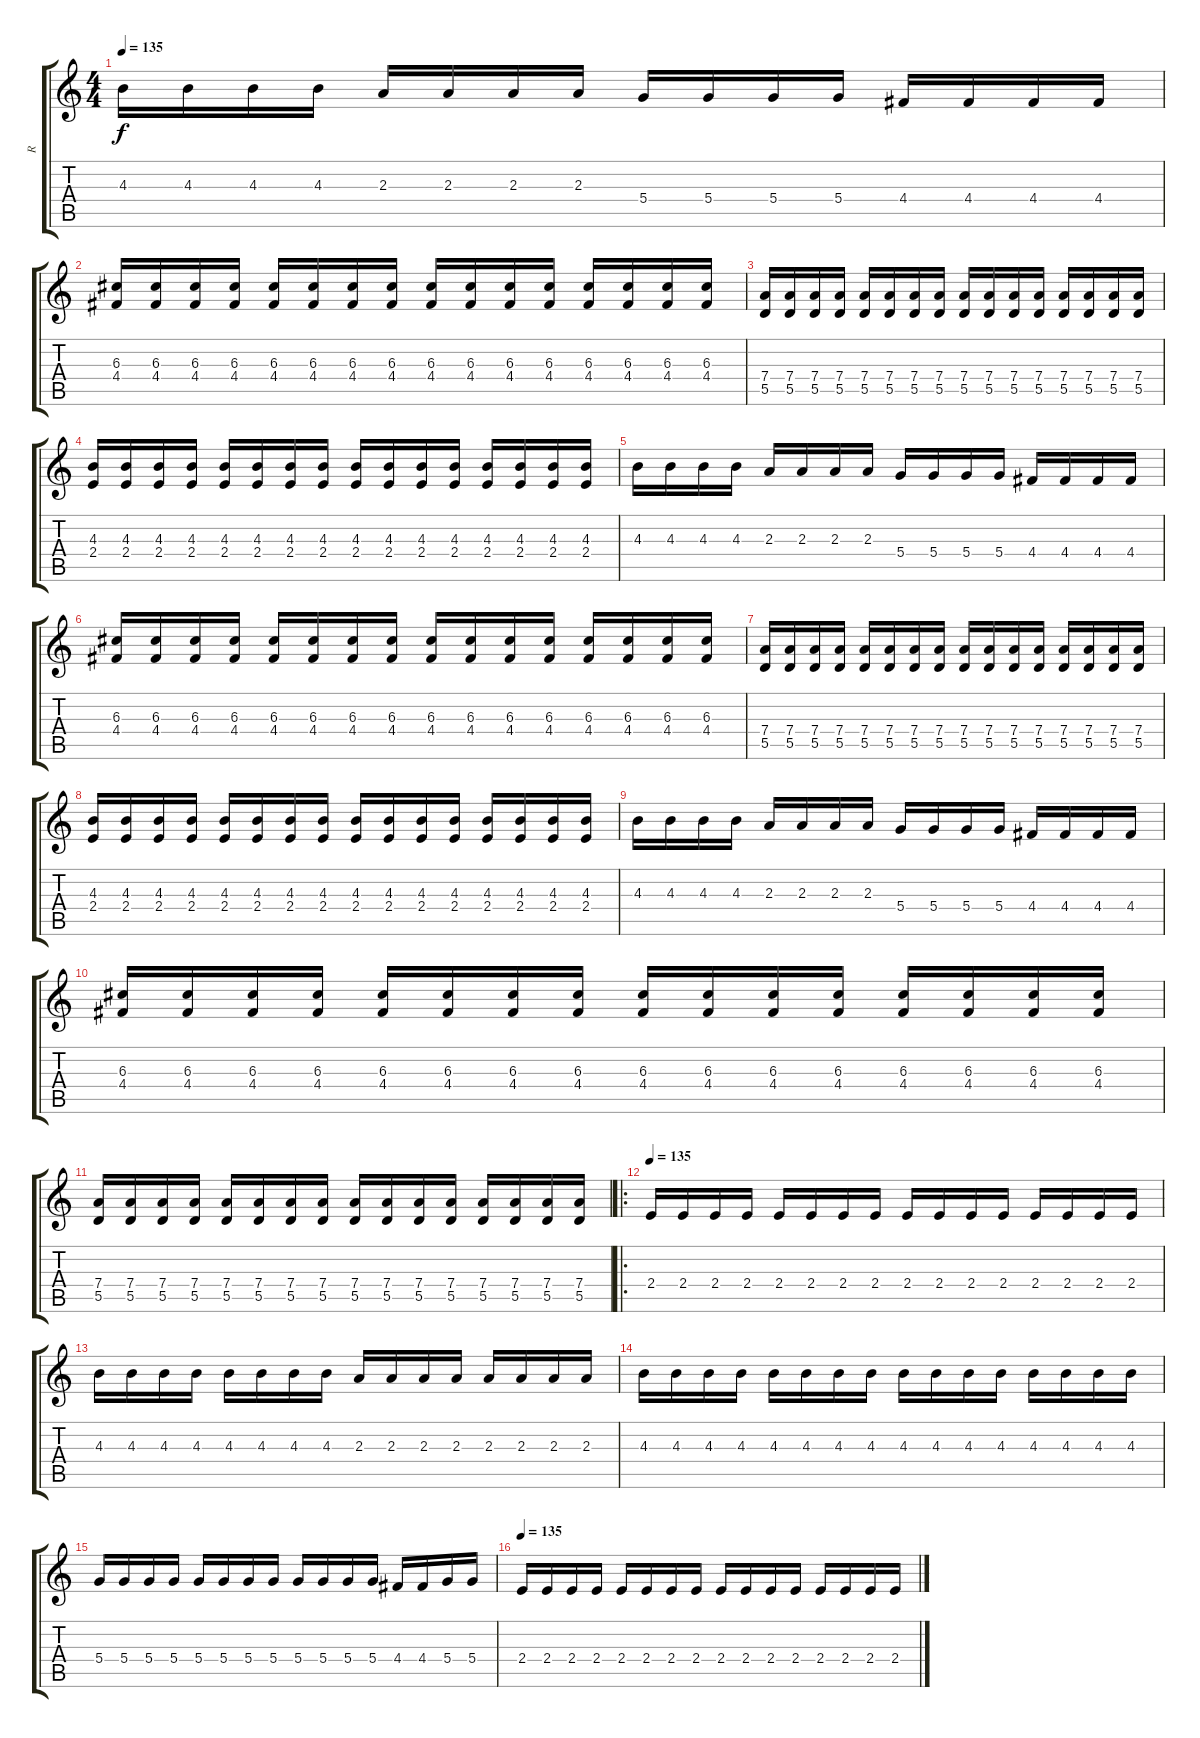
\track ("R" "R") {instrument distortionguitar}
\staff {score tabs}
\tuning (E4 B3 G3 D3 A2 E2) {hide}
\ts (4 4)
\tempo 135
\clef g2
\ks c
4.3.16{dy f} 4.3.16 4.3.16 4.3.16 2.3.16 2.3.16 2.3.16 2.3.16 5.4.16 5.4.16 5.4.16 5.4.16 4.4.16 4.4.16 4.4.16 4.4.16 |
(6.3 4.4).16 (6.3 4.4).16 (6.3 4.4).16 (6.3 4.4).16 (6.3 4.4).16 (6.3 4.4).16 (6.3 4.4).16 (6.3 4.4).16 (6.3 4.4).16 (6.3 4.4).16 (6.3 4.4).16 (6.3 4.4).16 (6.3 4.4).16 (6.3 4.4).16 (6.3 4.4).16 (6.3 4.4).16 |
(7.4 5.5).16 (7.4 5.5).16 (7.4 5.5).16 (7.4 5.5).16 (7.4 5.5).16 (7.4 5.5).16 (7.4 5.5).16 (7.4 5.5).16 (7.4 5.5).16 (7.4 5.5).16 (7.4 5.5).16 (7.4 5.5).16 (7.4 5.5).16 (7.4 5.5).16 (7.4 5.5).16 (7.4 5.5).16 |
(4.3 2.4).16 (4.3 2.4).16 (4.3 2.4).16 (4.3 2.4).16 (4.3 2.4).16 (4.3 2.4).16 (4.3 2.4).16 (4.3 2.4).16 (4.3 2.4).16 (4.3 2.4).16 (4.3 2.4).16 (4.3 2.4).16 (4.3 2.4).16 (4.3 2.4).16 (4.3 2.4).16 (4.3 2.4).16 |
4.3.16 4.3.16 4.3.16 4.3.16 2.3.16 2.3.16 2.3.16 2.3.16 5.4.16 5.4.16 5.4.16 5.4.16 4.4.16 4.4.16 4.4.16 4.4.16 |
(6.3 4.4).16 (6.3 4.4).16 (6.3 4.4).16 (6.3 4.4).16 (6.3 4.4).16 (6.3 4.4).16 (6.3 4.4).16 (6.3 4.4).16 (6.3 4.4).16 (6.3 4.4).16 (6.3 4.4).16 (6.3 4.4).16 (6.3 4.4).16 (6.3 4.4).16 (6.3 4.4).16 (6.3 4.4).16 |
(7.4 5.5).16 (7.4 5.5).16 (7.4 5.5).16 (7.4 5.5).16 (7.4 5.5).16 (7.4 5.5).16 (7.4 5.5).16 (7.4 5.5).16 (7.4 5.5).16 (7.4 5.5).16 (7.4 5.5).16 (7.4 5.5).16 (7.4 5.5).16 (7.4 5.5).16 (7.4 5.5).16 (7.4 5.5).16 |
(4.3 2.4).16 (4.3 2.4).16 (4.3 2.4).16 (4.3 2.4).16 (4.3 2.4).16 (4.3 2.4).16 (4.3 2.4).16 (4.3 2.4).16 (4.3 2.4).16 (4.3 2.4).16 (4.3 2.4).16 (4.3 2.4).16 (4.3 2.4).16 (4.3 2.4).16 (4.3 2.4).16 (4.3 2.4).16 |
4.3.16 4.3.16 4.3.16 4.3.16 2.3.16 2.3.16 2.3.16 2.3.16 5.4.16 5.4.16 5.4.16 5.4.16 4.4.16 4.4.16 4.4.16 4.4.16 |
(6.3 4.4).16 (6.3 4.4).16 (6.3 4.4).16 (6.3 4.4).16 (6.3 4.4).16 (6.3 4.4).16 (6.3 4.4).16 (6.3 4.4).16 (6.3 4.4).16 (6.3 4.4).16 (6.3 4.4).16 (6.3 4.4).16 (6.3 4.4).16 (6.3 4.4).16 (6.3 4.4).16 (6.3 4.4).16 |
(7.4 5.5).16 (7.4 5.5).16 (7.4 5.5).16 (7.4 5.5).16 (7.4 5.5).16 (7.4 5.5).16 (7.4 5.5).16 (7.4 5.5).16 (7.4 5.5).16 (7.4 5.5).16 (7.4 5.5).16 (7.4 5.5).16 (7.4 5.5).16 (7.4 5.5).16 (7.4 5.5).16 (7.4 5.5).16 |
\ro
\tempo 135
2.4.16 2.4.16 2.4.16 2.4.16 2.4.16 2.4.16 2.4.16 2.4.16 2.4.16 2.4.16 2.4.16 2.4.16 2.4.16 2.4.16 2.4.16 2.4.16 |
4.3.16 4.3.16 4.3.16 4.3.16 4.3.16 4.3.16 4.3.16 4.3.16 2.3.16 2.3.16 2.3.16 2.3.16 2.3.16 2.3.16 2.3.16 2.3.16 |
4.3.16 4.3.16 4.3.16 4.3.16 4.3.16 4.3.16 4.3.16 4.3.16 4.3.16 4.3.16 4.3.16 4.3.16 4.3.16 4.3.16 4.3.16 4.3.16 |
5.4.16 5.4.16 5.4.16 5.4.16 5.4.16 5.4.16 5.4.16 5.4.16 5.4.16 5.4.16 5.4.16 5.4.16 4.4.16 4.4.16 5.4.16 5.4.16 |
\tempo 135
2.4.16 2.4.16 2.4.16 2.4.16 2.4.16 2.4.16 2.4.16 2.4.16 2.4.16 2.4.16 2.4.16 2.4.16 2.4.16 2.4.16 2.4.16 2.4.16
